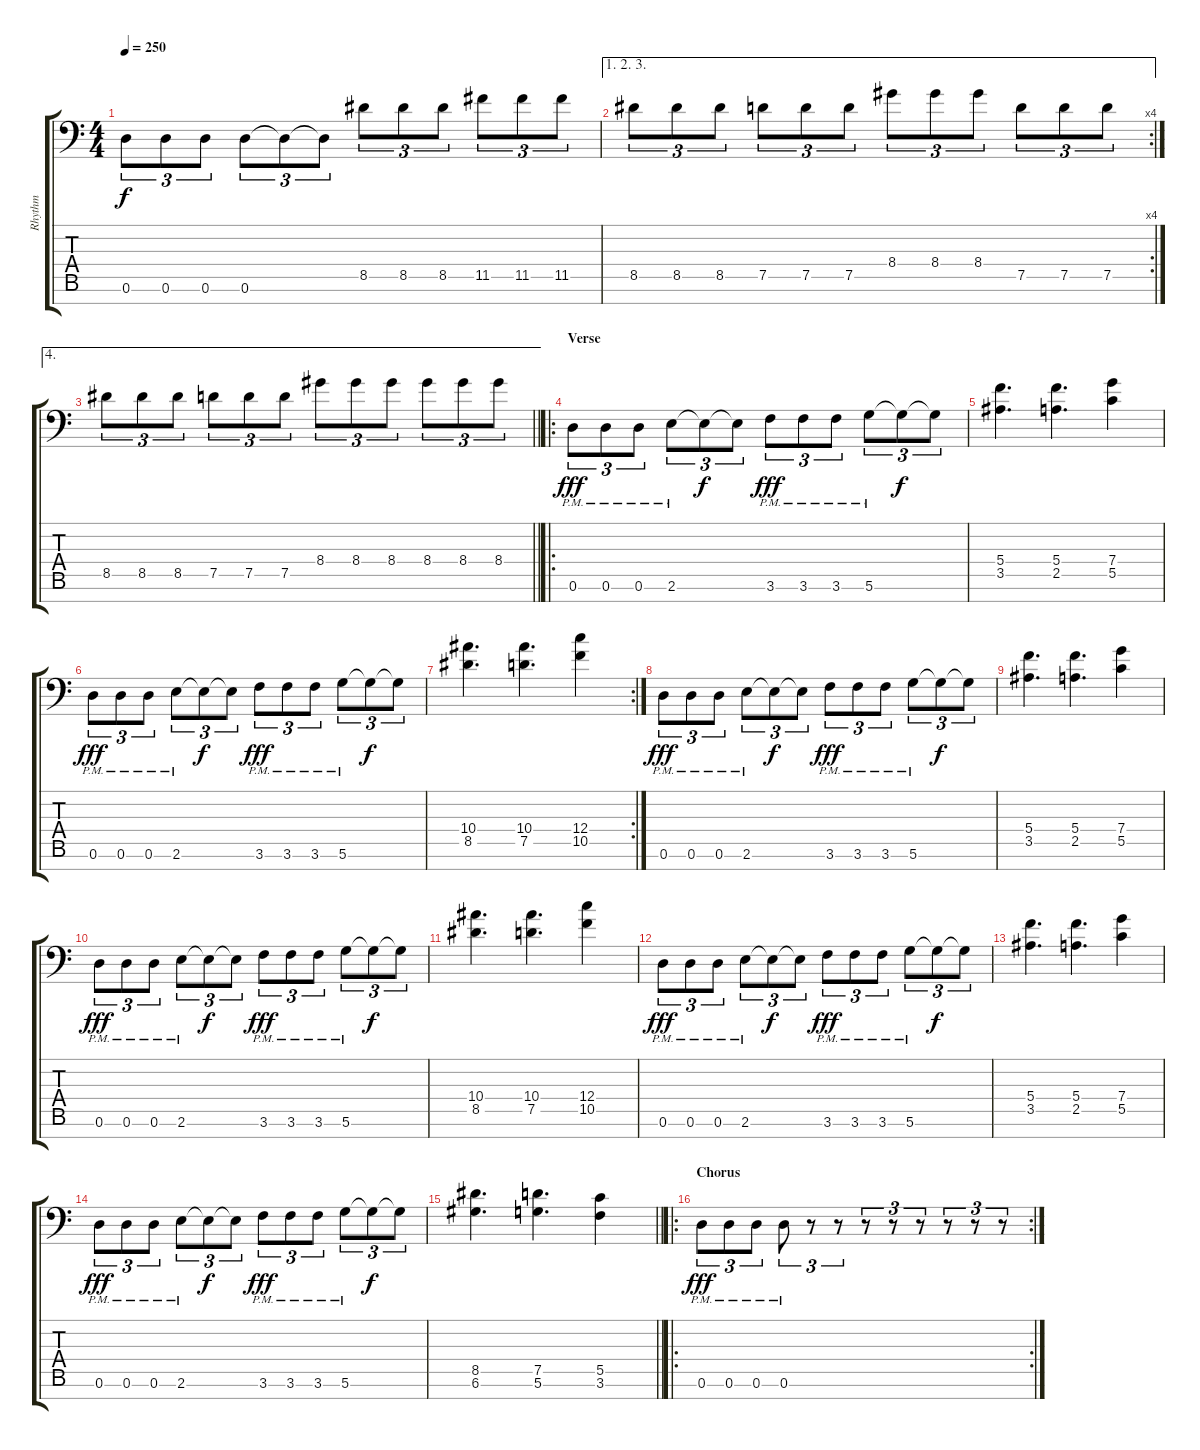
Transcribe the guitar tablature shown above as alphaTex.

\track ("Rhythm" "Rhythm") {instrument distortionguitar}
\staff {score tabs}
\tuning (D4 A3 F3 C3 G2 D2 A1) {hide}
\ts (4 4)
\tempo 250
\clef f4
\ks c
0.6.8{tu (3 2) dy f} 0.6.8{tu (3 2)} 0.6.8{tu (3 2)} 0.6.8{tu (3 2)} 0.6{t}.8{tu (3 2)} 0.6{t}.8{tu (3 2)} 8.5.8{tu (3 2)} 8.5.8{tu (3 2)} 8.5.8{tu (3 2)} 11.5.8{tu (3 2)} 11.5.8{tu (3 2)} 11.5.8{tu (3 2)} |
\ae (1 2 3)
\rc 4
8.5.8{tu (3 2)} 8.5.8{tu (3 2)} 8.5.8{tu (3 2)} 7.5.8{tu (3 2)} 7.5.8{tu (3 2)} 7.5.8{tu (3 2)} 8.4.8{tu (3 2)} 8.4.8{tu (3 2)} 8.4.8{tu (3 2)} 7.5.8{tu (3 2)} 7.5.8{tu (3 2)} 7.5.8{tu (3 2)} |
\ae 4
\barLineRight lightlight
8.5.8{tu (3 2)} 8.5.8{tu (3 2)} 8.5.8{tu (3 2)} 7.5.8{tu (3 2)} 7.5.8{tu (3 2)} 7.5.8{tu (3 2)} 8.4.8{tu (3 2)} 8.4.8{tu (3 2)} 8.4.8{tu (3 2)} 8.4.8{tu (3 2)} 8.4.8{tu (3 2)} 8.4.8{tu (3 2)} |
\ro
\section ("" "Verse")
0.6{pm}.8{tu (3 2) dy fff} 0.6{pm}.8{tu (3 2)} 0.6{pm}.8{tu (3 2)} 2.6{pm}.8{tu (3 2)} 2.6{t}.8{tu (3 2) dy f} 2.6{t}.8{tu (3 2)} 3.6{pm}.8{tu (3 2) dy fff} 3.6{pm}.8{tu (3 2)} 3.6{pm}.8{tu (3 2)} 5.6{pm}.8{tu (3 2)} 5.6{t}.8{tu (3 2) dy f} 5.6{t}.8{tu (3 2)} |
(5.4 3.5).4{d} (5.4 2.5).4{d} (7.4 5.5).4 |
0.6{pm}.8{tu (3 2) dy fff} 0.6{pm}.8{tu (3 2)} 0.6{pm}.8{tu (3 2)} 2.6{pm}.8{tu (3 2)} 2.6{t}.8{tu (3 2) dy f} 2.6{t}.8{tu (3 2)} 3.6{pm}.8{tu (3 2) dy fff} 3.6{pm}.8{tu (3 2)} 3.6{pm}.8{tu (3 2)} 5.6{pm}.8{tu (3 2)} 5.6{t}.8{tu (3 2) dy f} 5.6{t}.8{tu (3 2)} |
\rc 2
(10.4 8.5).4{d} (10.4 7.5).4{d} (12.4 10.5).4 |
0.6{pm}.8{tu (3 2) dy fff} 0.6{pm}.8{tu (3 2)} 0.6{pm}.8{tu (3 2)} 2.6{pm}.8{tu (3 2)} 2.6{t}.8{tu (3 2) dy f} 2.6{t}.8{tu (3 2)} 3.6{pm}.8{tu (3 2) dy fff} 3.6{pm}.8{tu (3 2)} 3.6{pm}.8{tu (3 2)} 5.6{pm}.8{tu (3 2)} 5.6{t}.8{tu (3 2) dy f} 5.6{t}.8{tu (3 2)} |
(5.4 3.5).4{d} (5.4 2.5).4{d} (7.4 5.5).4 |
0.6{pm}.8{tu (3 2) dy fff} 0.6{pm}.8{tu (3 2)} 0.6{pm}.8{tu (3 2)} 2.6{pm}.8{tu (3 2)} 2.6{t}.8{tu (3 2) dy f} 2.6{t}.8{tu (3 2)} 3.6{pm}.8{tu (3 2) dy fff} 3.6{pm}.8{tu (3 2)} 3.6{pm}.8{tu (3 2)} 5.6{pm}.8{tu (3 2)} 5.6{t}.8{tu (3 2) dy f} 5.6{t}.8{tu (3 2)} |
(10.4 8.5).4{d} (10.4 7.5).4{d} (12.4 10.5).4 |
0.6{pm}.8{tu (3 2) dy fff} 0.6{pm}.8{tu (3 2)} 0.6{pm}.8{tu (3 2)} 2.6{pm}.8{tu (3 2)} 2.6{t}.8{tu (3 2) dy f} 2.6{t}.8{tu (3 2)} 3.6{pm}.8{tu (3 2) dy fff} 3.6{pm}.8{tu (3 2)} 3.6{pm}.8{tu (3 2)} 5.6{pm}.8{tu (3 2)} 5.6{t}.8{tu (3 2) dy f} 5.6{t}.8{tu (3 2)} |
(5.4 3.5).4{d} (5.4 2.5).4{d} (7.4 5.5).4 |
0.6{pm}.8{tu (3 2) dy fff} 0.6{pm}.8{tu (3 2)} 0.6{pm}.8{tu (3 2)} 2.6{pm}.8{tu (3 2)} 2.6{t}.8{tu (3 2) dy f} 2.6{t}.8{tu (3 2)} 3.6{pm}.8{tu (3 2) dy fff} 3.6{pm}.8{tu (3 2)} 3.6{pm}.8{tu (3 2)} 5.6{pm}.8{tu (3 2)} 5.6{t}.8{tu (3 2) dy f} 5.6{t}.8{tu (3 2)} |
\barLineRight lightlight
(8.5 6.6).4{d} (7.5 5.6).4{d} (5.5 3.6).4 |
\ro
\rc 2
\section ("" "Chorus")
0.6{pm}.8{tu (3 2) dy fff} 0.6{pm}.8{tu (3 2)} 0.6{pm}.8{tu (3 2)} 0.6{pm}.8{tu (3 2)} r.8{tu (3 2)} r.8{tu (3 2)} r.8{tu (3 2)} r.8{tu (3 2)} r.8{tu (3 2)} r.8{tu (3 2)} r.8{tu (3 2)} r.8{tu (3 2)}
